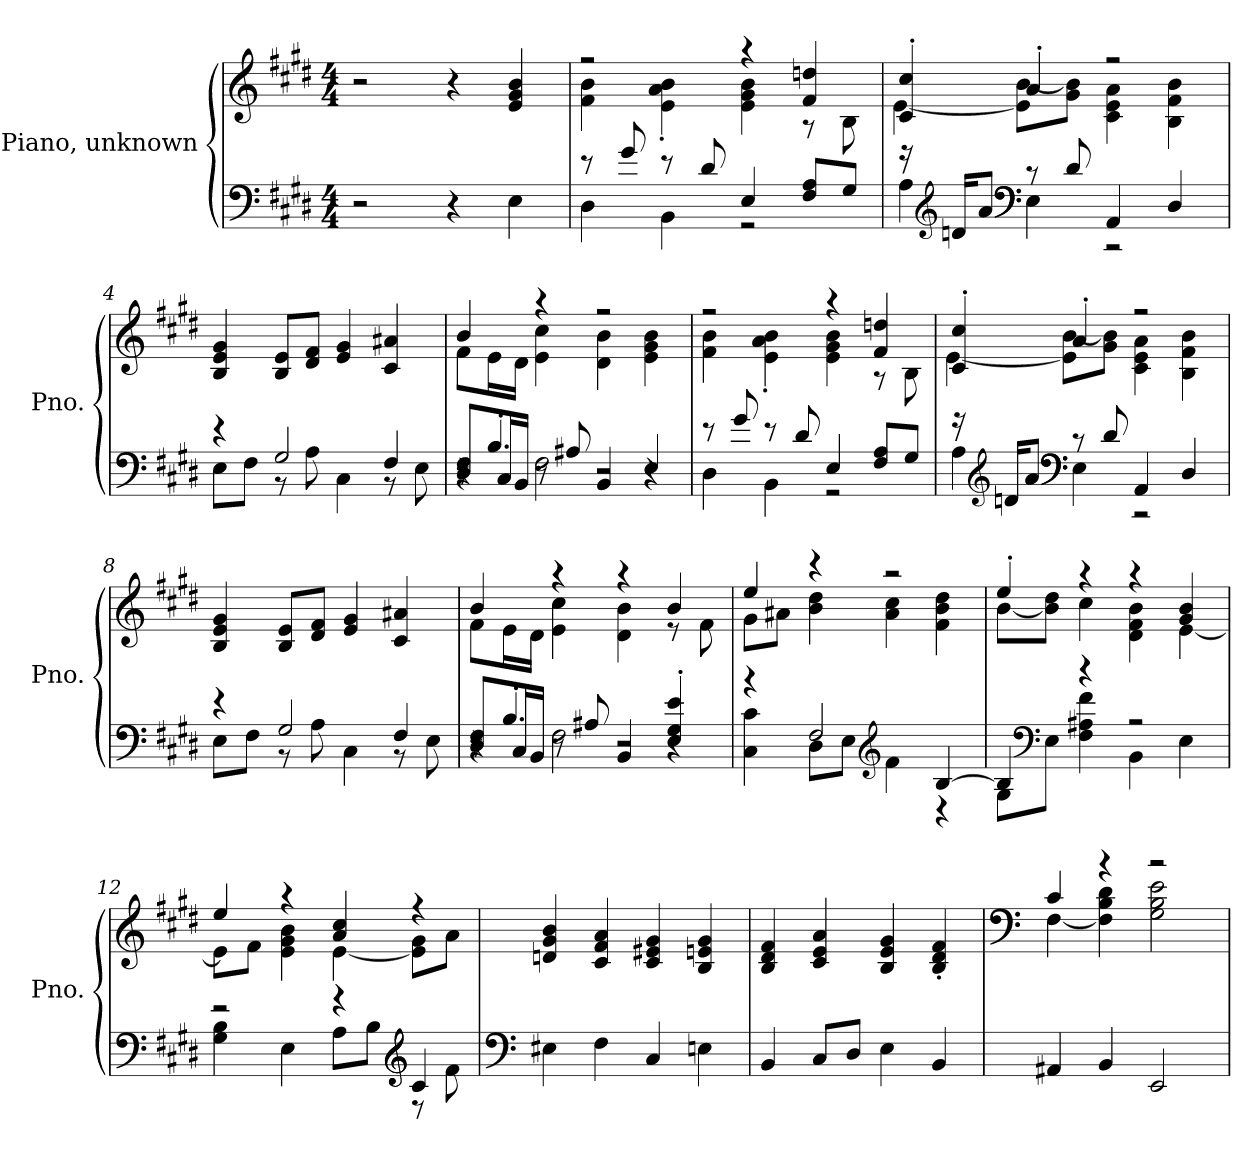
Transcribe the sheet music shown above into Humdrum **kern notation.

**kern	**kern
*part1	*part1
*staff2	*staff1
*I"Piano, unknown	*
*I'Pno.	*
*clefF4	*clefG2
*k[f#c#g#d#]	*k[f#c#g#d#]
*M4/4	*M4/4
*MM120	*MM120
=1	=1
2r	2r
4r	4r
4E\	4e/ 4g#/ 4b/
=2	=2
*^	*^
8r	4D#\	2r	4f#\ 4b\
8g#/	.	.	.
8r	4BB\	.	4e\' 4a\' 4b\'
8d#/	.	.	.
4E/	2r	4r	4e\ 4g#\ 4b\
8F#/ 8A/L	.	4f#/ 4ddn/	8r
8G#/J	.	.	8B\
=3	=3	=3	=3
16r	4A\	4c#/' 4cc#/'	[4e\
*clefG2	*	*	*
16dn/KL	.	.	.
8a/J	.	.	.
*clefF4	*	*	*
8r	4E\	4a'/	8e\] [8b\L
8d/	.	.	8g#\ 8b\]J
4AA/	2r	2r	4c#\ 4e\ 4a\
4D#/	.	.	4B\ 4f#\ 4b\
*	*	*v	*v
=4	=4	=4
4r	8E\L	4B/ 4e/ 4g#/
.	8F#\J	.
2G#/	8r	8B/ 8e/L
.	8A\	8d#/ 8f#/J
.	4C#\	4e/ 4g#/
4F#/	8r	4c#/ 4a#X/
.	8E\	.
!!LO:LB:g=z
=5	=5	=5
*	*^	*^
8r	4r	8D#/ 8F#/L	4b/	8f#\L
4.B'/	.	16C#/L	.	16e\L
.	.	16BB/JJ	.	16d#\JJ
.	2F#\	8r	4r	4e\ 4cc#\
.	.	8A#X/	.	.
2r	.	4BB/	2r	4d#\ 4b\
.	4r	4E/	.	4e\ 4g#\ 4b\
*	*v	*v	*	*
=6	=6	=6	=6
8r	4D#\	2r	4f#\ 4b\
8g#/	.	.	.
8r	4BB\	.	4e\' 4a\' 4b\'
8d#/	.	.	.
4E/	2r	4r	4e\ 4g#\ 4b\
8F#/ 8A/L	.	4f#/ 4ddn/	8r
8G#/J	.	.	8B\
=7	=7	=7	=7
16r	4A\	4c#/' 4cc#/'	[4e\
*clefG2	*	*	*
16dn/KL	.	.	.
8a/J	.	.	.
*clefF4	*	*	*
8r	4E\	4a'/	8e\] [8b\L
8d/	.	.	8g#\ 8b\]J
4AA/	2r	2r	4c#\ 4e\ 4a\
4D#/	.	.	4B\ 4f#\ 4b\
*	*	*v	*v
=8	=8	=8
4r	8E\L	4B/ 4e/ 4g#/
.	8F#\J	.
2G#/	8r	8B/ 8e/L
.	8A\	8d#/ 8f#/J
.	4C#\	4e/ 4g#/
4F#/	8r	4c#/ 4a#X/
.	8E\	.
!!LO:LB:g=z
=9	=9	=9
*	*^	*^
8r	4r	8D#/ 8F#/L	4b/	8f#\L
4.B'/	.	16C#/L	.	16e\L
.	.	16BB/JJ	.	16d#\JJ
.	2F#\	8r	4r	4e\ 4cc#\
.	.	8A#X/	.	.
2r	.	4BB/	4r	4d#\ 4b\
.	4r	4E/' 4G#/' 4e/'	4b/	8r
.	.	.	.	8f#\
*	*v	*v	*	*
=10	=10	=10	=10
4r	4C#\ 4c#\	4ee/	8g#\L
.	.	.	8a#X\J
2F#/	8D#\L	4r	4b\ 4dd#\
.	8E\J	.	.
*clefG2	*	*	*
.	4f#\	2r	4a#\ 4cc#\
[4B/	4r	.	4f#\ 4b\ 4dd#\
=11	=11	=11	=11
4B/]	8G#\L	4ee'/	[8b\L
*clefF4	*	*	*
.	8E\J	.	8b\] 8dd#\J
4r	4F#\ 4A#X\ 4f#\	4r	4cc#\
2r	4BB\	4r	4d#\ 4f#\ 4b\
.	4E\	4g#/ 4b/	[4e\
=12	=12	=12	=12
2r	4G#\ 4B\	4ee/	8e\L]
.	.	.	8f#\J
.	4E\	4r	4e\ 4g#\ 4b\
4r	8A\L	4a/ 4cc#/	[4e\
.	8B\J	.	.
*clefG2	*	*	*
4c#/	8r	4r	8e\] 8g#\L
.	8f#\	.	8a\J
*v	*v	*	*
*	*v	*v
!!LO:LB:g=z
=13	=13
*clefF4	*
4E#X\	4dn/ 4g#/ 4b/
4F#\	4c#/ 4f#/ 4a/
4C#/	4c#/ 4e#X/ 4g#/
4En\	4B/ 4en/ 4g#/
=14	=14
4BB/	4B/ 4d#/ 4f#/
8C#/L	4c#/ 4e/ 4a/
8D#/J	.
4E\	4B/ 4e/ 4g#/
4BB/	4B/' 4d#/' 4f#/'
=15	=15
*	*clefF4
*	*^
4AA#X/	4c#/	[4F#\
4BB/	4r	4F#\] 4B\ 4d#\
2EE/	2r	2G#\ 2B\ 2e\
*	*v	*v
=	=
*-	*-
